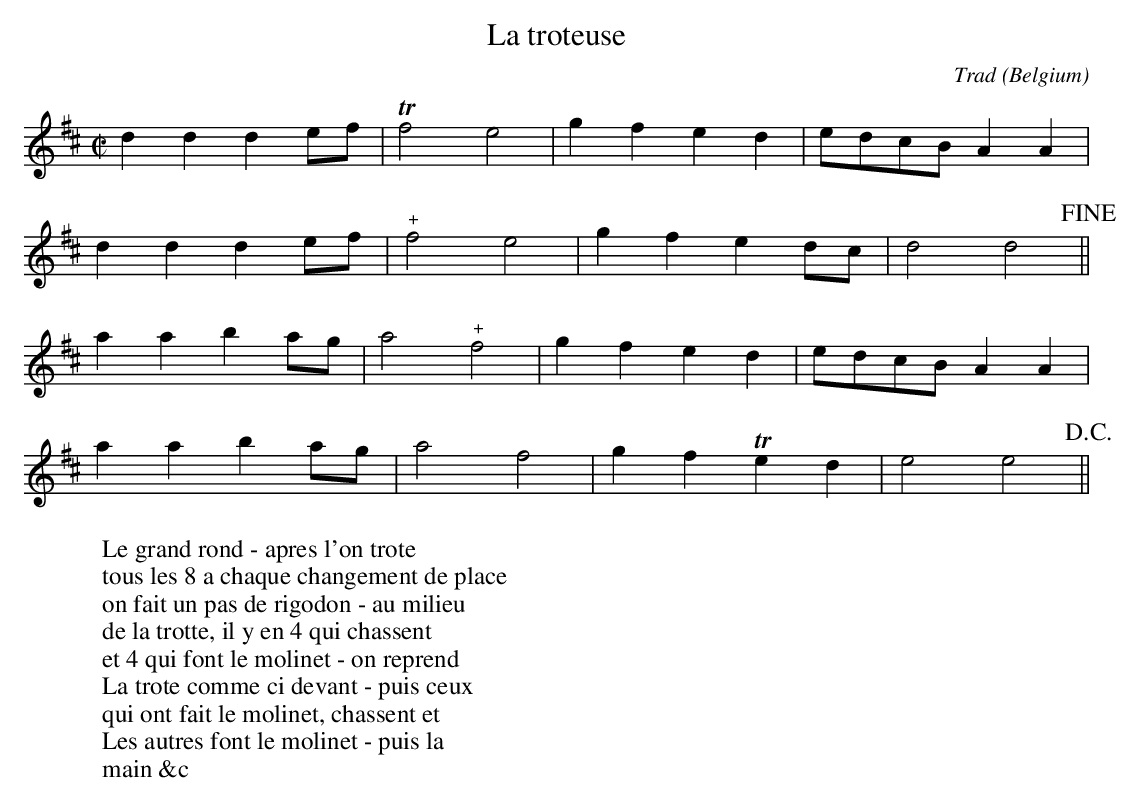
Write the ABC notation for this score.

X:1
T:La troteuse
C:Trad
O:Belgium
M:C|
L:1/8
K:Dmaj
d2d2 d2ef|!trill!f4 e4|g2f2 e2d2|edcB A2A2|
d2d2 d2ef|"+"f4 e4|g2f2 e2dc|d4 d4!fine!||
a2a2 b2ag|a4 "+"f4|g2f2 e2d2|edcB A2A2|
a2a2 b2ag|a4 f4|g2f2 !trill!e2d2|e4 e4!D.C.!||
W:Le grand rond - apres l'on trote
W:tous les 8 a chaque changement de place
W:on fait un pas de rigodon - au milieu
W:de la trotte, il y en 4 qui chassent
W:et 4 qui font le molinet - on reprend
W:La trote comme ci devant - puis ceux
W:qui ont fait le molinet, chassent et
W:Les autres font le molinet - puis la
W:main &c
